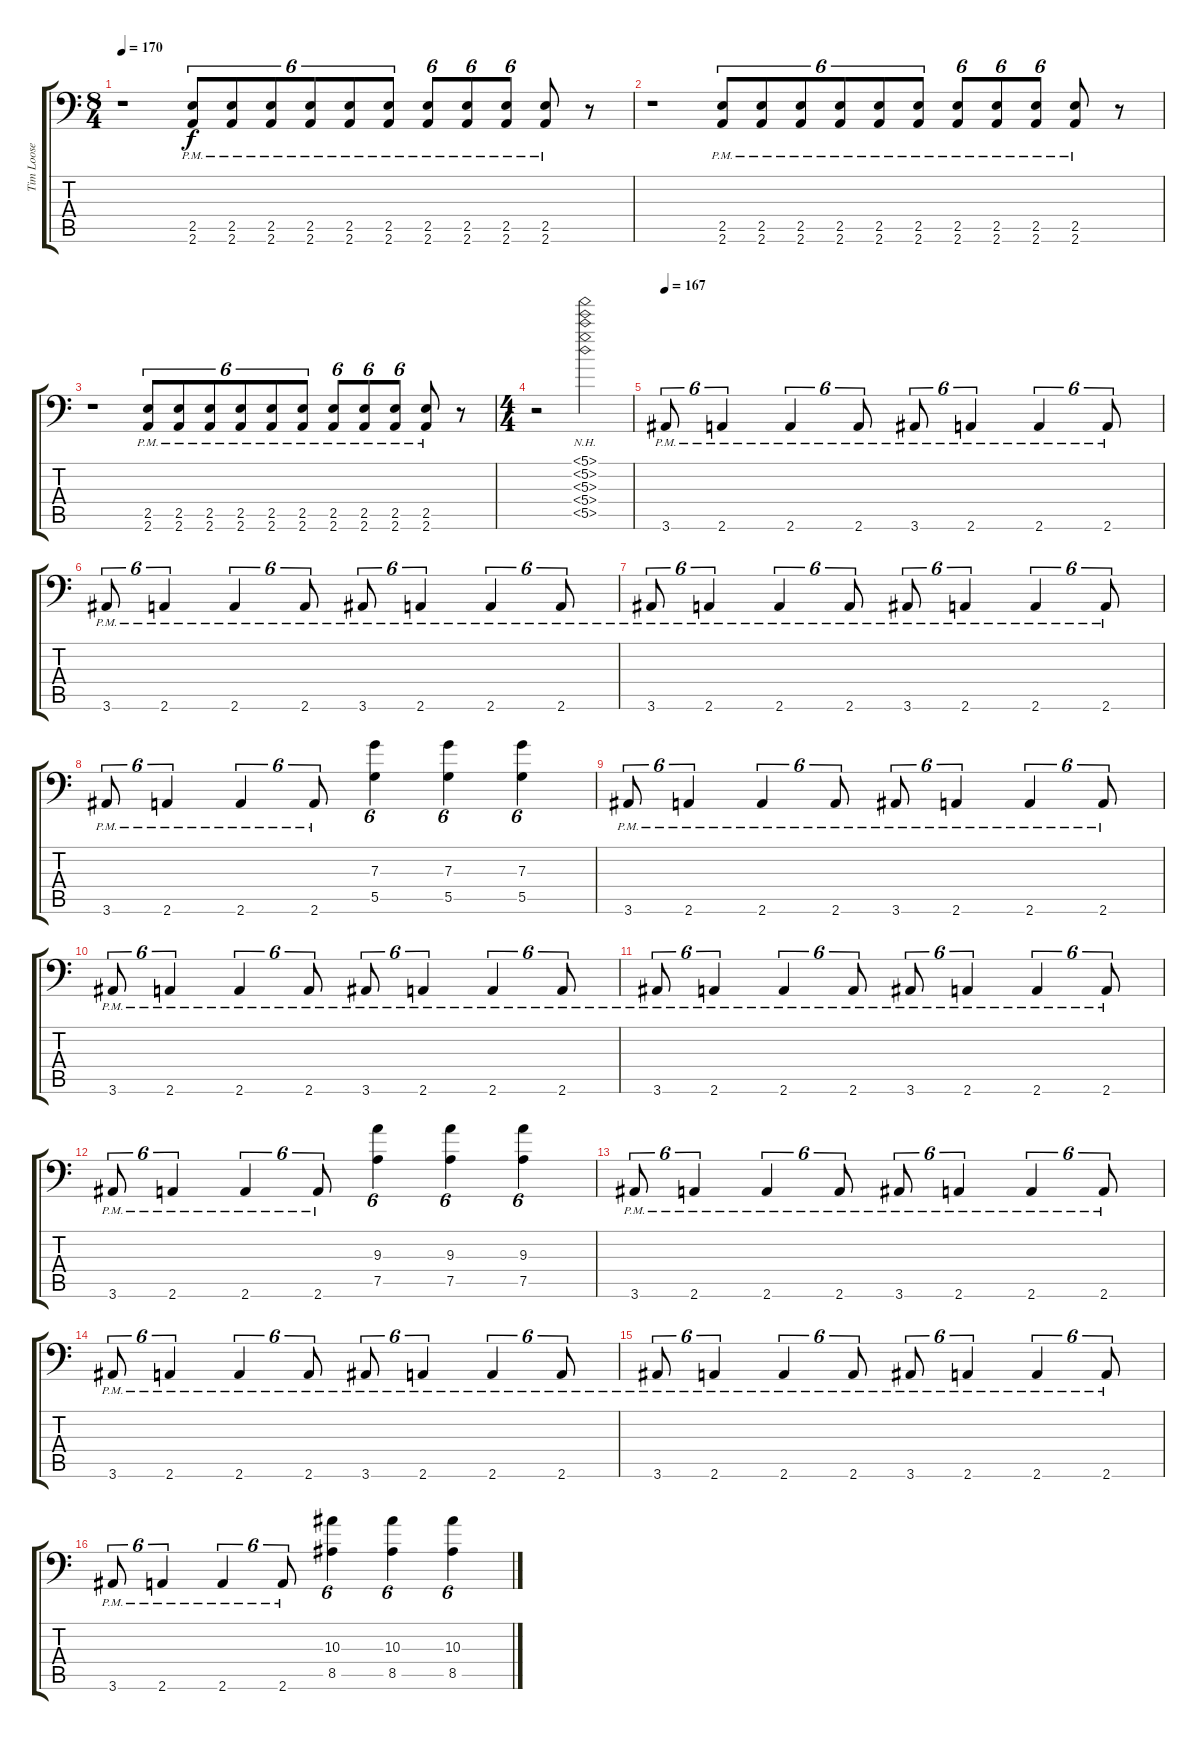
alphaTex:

\track ("Tim Loose" "Tim Loose") {instrument overdrivenguitar}
\staff {score tabs}
\tuning (A3 E3 C3 G2 D2 G1) {hide}
\ts (8 4)
\tempo 170
\clef f4
\ks c
r.1{dy f} (2.5{pm} 2.6{pm}).8{tu (6 4)} (2.5{pm} 2.6{pm}).8{tu (6 4)} (2.5{pm} 2.6{pm}).8{tu (6 4)} (2.5{pm} 2.6{pm}).8{tu (6 4)} (2.5{pm} 2.6{pm}).8{tu (6 4)} (2.5{pm} 2.6{pm}).8{tu (6 4)} (2.5{pm} 2.6{pm}).8{tu (6 4)} (2.5{pm} 2.6{pm}).8{tu (6 4)} (2.5{pm} 2.6{pm}).8{tu (6 4)} (2.5{pm} 2.6{pm}).8 r.8 |
r.1 (2.5{pm} 2.6{pm}).8{tu (6 4)} (2.5{pm} 2.6{pm}).8{tu (6 4)} (2.5{pm} 2.6{pm}).8{tu (6 4)} (2.5{pm} 2.6{pm}).8{tu (6 4)} (2.5{pm} 2.6{pm}).8{tu (6 4)} (2.5{pm} 2.6{pm}).8{tu (6 4)} (2.5{pm} 2.6{pm}).8{tu (6 4)} (2.5{pm} 2.6{pm}).8{tu (6 4)} (2.5{pm} 2.6{pm}).8{tu (6 4)} (2.5{pm} 2.6{pm}).8 r.8 |
r.1 (2.5{pm} 2.6{pm}).8{tu (6 4)} (2.5{pm} 2.6{pm}).8{tu (6 4)} (2.5{pm} 2.6{pm}).8{tu (6 4)} (2.5{pm} 2.6{pm}).8{tu (6 4)} (2.5{pm} 2.6{pm}).8{tu (6 4)} (2.5{pm} 2.6{pm}).8{tu (6 4)} (2.5{pm} 2.6{pm}).8{tu (6 4)} (2.5{pm} 2.6{pm}).8{tu (6 4)} (2.5{pm} 2.6{pm}).8{tu (6 4)} (2.5{pm} 2.6{pm}).8 r.8 |
\ts (4 4)
r.2 (5.1{nh} 5.2{nh} 5.3{nh} 5.4{nh} 5.5{nh}).2 |
\tempo 167
3.6{pm}.8{tu (6 4)} 2.6{pm}.4{tu (6 4)} 2.6{pm}.4{tu (6 4)} 2.6{pm}.8{tu (6 4)} 3.6{pm}.8{tu (6 4)} 2.6{pm}.4{tu (6 4)} 2.6{pm}.4{tu (6 4)} 2.6{pm}.8{tu (6 4)} |
3.6{pm}.8{tu (6 4)} 2.6{pm}.4{tu (6 4)} 2.6{pm}.4{tu (6 4)} 2.6{pm}.8{tu (6 4)} 3.6{pm}.8{tu (6 4)} 2.6{pm}.4{tu (6 4)} 2.6{pm}.4{tu (6 4)} 2.6{pm}.8{tu (6 4)} |
3.6{pm}.8{tu (6 4)} 2.6{pm}.4{tu (6 4)} 2.6{pm}.4{tu (6 4)} 2.6{pm}.8{tu (6 4)} 3.6{pm}.8{tu (6 4)} 2.6{pm}.4{tu (6 4)} 2.6{pm}.4{tu (6 4)} 2.6{pm}.8{tu (6 4)} |
3.6{pm}.8{tu (6 4)} 2.6{pm}.4{tu (6 4)} 2.6{pm}.4{tu (6 4)} 2.6{pm}.8{tu (6 4)} (7.3 5.5).4{tu (6 4)} (7.3 5.5).4{tu (6 4)} (7.3 5.5).4{tu (6 4)} |
3.6{pm}.8{tu (6 4)} 2.6{pm}.4{tu (6 4)} 2.6{pm}.4{tu (6 4)} 2.6{pm}.8{tu (6 4)} 3.6{pm}.8{tu (6 4)} 2.6{pm}.4{tu (6 4)} 2.6{pm}.4{tu (6 4)} 2.6{pm}.8{tu (6 4)} |
3.6{pm}.8{tu (6 4)} 2.6{pm}.4{tu (6 4)} 2.6{pm}.4{tu (6 4)} 2.6{pm}.8{tu (6 4)} 3.6{pm}.8{tu (6 4)} 2.6{pm}.4{tu (6 4)} 2.6{pm}.4{tu (6 4)} 2.6{pm}.8{tu (6 4)} |
3.6{pm}.8{tu (6 4)} 2.6{pm}.4{tu (6 4)} 2.6{pm}.4{tu (6 4)} 2.6{pm}.8{tu (6 4)} 3.6{pm}.8{tu (6 4)} 2.6{pm}.4{tu (6 4)} 2.6{pm}.4{tu (6 4)} 2.6{pm}.8{tu (6 4)} |
3.6{pm}.8{tu (6 4)} 2.6{pm}.4{tu (6 4)} 2.6{pm}.4{tu (6 4)} 2.6{pm}.8{tu (6 4)} (9.3 7.5).4{tu (6 4)} (9.3 7.5).4{tu (6 4)} (9.3 7.5).4{tu (6 4)} |
3.6{pm}.8{tu (6 4)} 2.6{pm}.4{tu (6 4)} 2.6{pm}.4{tu (6 4)} 2.6{pm}.8{tu (6 4)} 3.6{pm}.8{tu (6 4)} 2.6{pm}.4{tu (6 4)} 2.6{pm}.4{tu (6 4)} 2.6{pm}.8{tu (6 4)} |
3.6{pm}.8{tu (6 4)} 2.6{pm}.4{tu (6 4)} 2.6{pm}.4{tu (6 4)} 2.6{pm}.8{tu (6 4)} 3.6{pm}.8{tu (6 4)} 2.6{pm}.4{tu (6 4)} 2.6{pm}.4{tu (6 4)} 2.6{pm}.8{tu (6 4)} |
3.6{pm}.8{tu (6 4)} 2.6{pm}.4{tu (6 4)} 2.6{pm}.4{tu (6 4)} 2.6{pm}.8{tu (6 4)} 3.6{pm}.8{tu (6 4)} 2.6{pm}.4{tu (6 4)} 2.6{pm}.4{tu (6 4)} 2.6{pm}.8{tu (6 4)} |
3.6{pm}.8{tu (6 4)} 2.6{pm}.4{tu (6 4)} 2.6{pm}.4{tu (6 4)} 2.6{pm}.8{tu (6 4)} (10.3 8.5).4{tu (6 4)} (10.3 8.5).4{tu (6 4)} (10.3 8.5).4{tu (6 4)}
